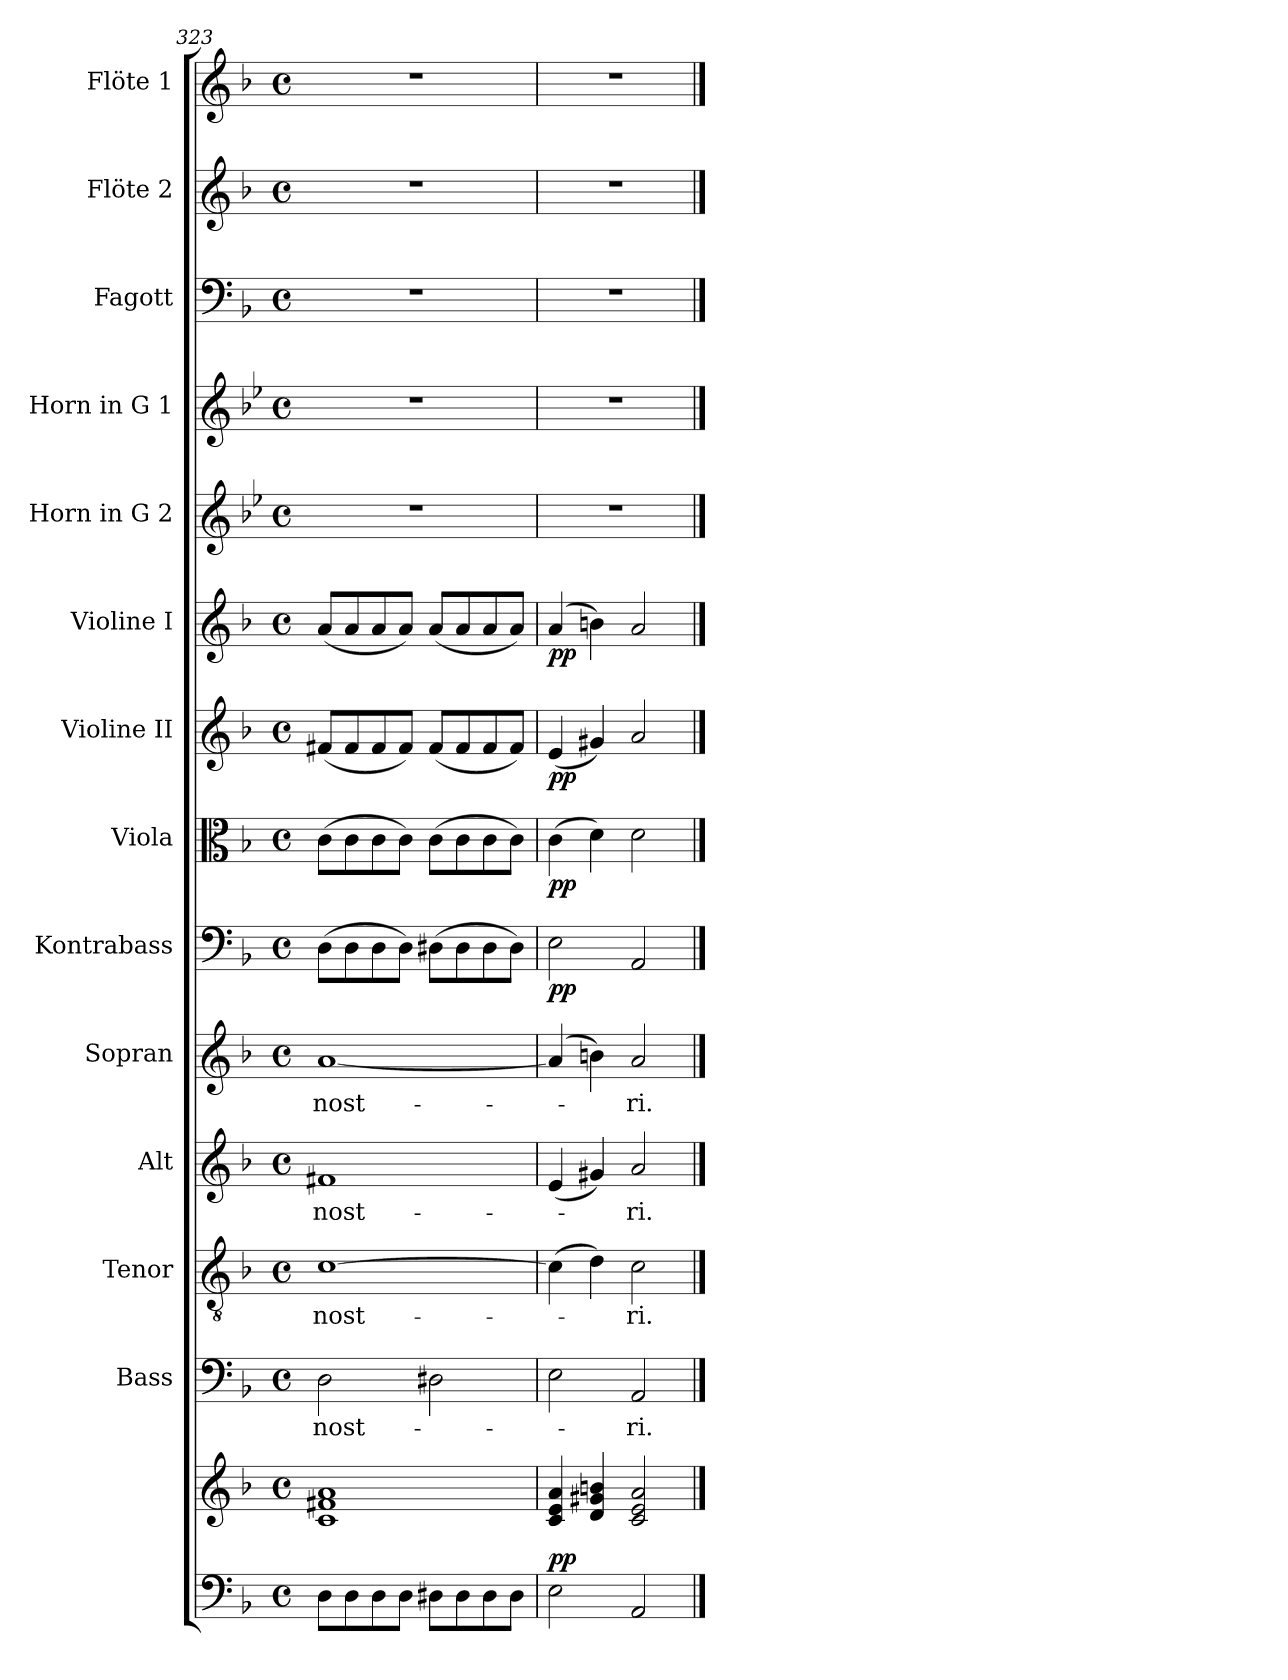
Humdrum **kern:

**kern	**kern	**dynam	**kern	**text	**kern	**text	**kern	**text	**kern	**text	**kern	**dynam	**kern	**dynam	**kern	**dynam	**kern	**dynam	**kern	**kern	**kern	**kern	**kern
*part14	*part14	*part14	*part13	*part13	*part12	*part12	*part11	*part11	*part10	*part10	*part9	*part9	*part8	*part8	*part7	*part7	*part6	*part6	*part5	*part4	*part3	*part2	*part1
*staff15	*staff14	*staff14/15	*staff13	*staff13	*staff12	*staff12	*staff11	*staff11	*staff10	*staff10	*staff9	*staff9	*staff8	*staff8	*staff7	*staff7	*staff6	*staff6	*staff5	*staff4	*staff3	*staff2	*staff1
*	*	*	*I"Bass	*	*I"Tenor	*	*I"Alt	*	*I"Sopran	*	*I"Kontrabass	*	*I"Viola	*	*I"Violine II	*	*I"Violine I	*	*I"Horn in G 2	*I"Horn in G 1	*I"Fagott	*I"Flöte 2	*I"Flöte 1
*	*	*	*I'B.	*	*I'T.	*	*I'A.	*	*I'S.	*	*I'Kb.	*	*I'Vla.	*	*I'Vl. II	*	*I'Vl. I	*	*	*	*I'Fg.	*I'Fl. 2	*I'Fl. 1
*clefF4	*clefG2	*	*clefF4	*	*clefGv2	*	*clefG2	*	*clefG2	*	*clefF4	*	*clefC3	*	*clefG2	*	*clefG2	*	*clefG2	*clefG2	*clefF4	*clefG2	*clefG2
*	*	*	*	*	*	*	*	*	*	*	*ITrd7c12	*	*	*	*	*	*	*	*ITrd3c5	*ITrd3c5	*	*	*
*k[b-]	*k[b-]	*	*k[b-]	*	*k[b-]	*	*k[b-]	*	*k[b-]	*	*k[b-]	*	*k[b-]	*	*k[b-]	*	*k[b-]	*	*k[b-]	*k[b-]	*k[b-]	*k[b-]	*k[b-]
*F:	*F:	*	*F:	*	*F:	*	*F:	*	*F:	*	*F:	*	*F:	*	*F:	*	*F:	*	*F:	*F:	*F:	*F:	*F:
*M4/4	*M4/4	*	*M4/4	*	*M4/4	*	*M4/4	*	*M4/4	*	*M4/4	*	*M4/4	*	*M4/4	*	*M4/4	*	*M4/4	*M4/4	*M4/4	*M4/4	*M4/4
*met(c)	*met(c)	*	*met(c)	*	*met(c)	*	*met(c)	*	*met(c)	*	*met(c)	*	*met(c)	*	*met(c)	*	*met(c)	*	*met(c)	*met(c)	*met(c)	*met(c)	*met(c)
=323	=323	=323	=323	=323	=323	=323	=323	=323	=323	=323	=323	=323	=323	=323	=323	=323	=323	=323	=323	=323	=323	=323	=323
!	!	!	!	!LO:LY:b	!	!LO:LY:b	!	!LO:LY:b	!	!LO:LY:b	!	!	!	!	!	!	!	!	!	!	!	!	!
8D\L	1c 1f#X 1a	.	2D\	nost-	[1c	nost-	1f#X	nost-	[1a	nost-	(>8DD\L	.	(>8c\L	.	(<8f#X/L	.	(<8a/L	.	1r	1r	1r	1r	1r
8D\	.	.	.	.	.	.	.	.	.	.	8DD\	.	8c\	.	8f#/	.	8a/	.	.	.	.	.	.
8D\	.	.	.	.	.	.	.	.	.	.	8DD\	.	8c\	.	8f#/	.	8a/	.	.	.	.	.	.
8D\J	.	.	.	.	.	.	.	.	.	.	8DD\J)	.	8c\J)	.	8f#/J)	.	8a/J)	.	.	.	.	.	.
8D#X\L	.	.	2D#X\	.	.	.	.	.	.	.	(>8DD#X\L	.	(>8c\L	.	(<8f#/L	.	(<8a/L	.	.	.	.	.	.
8D#\	.	.	.	.	.	.	.	.	.	.	8DD#\	.	8c\	.	8f#/	.	8a/	.	.	.	.	.	.
8D#\	.	.	.	.	.	.	.	.	.	.	8DD#\	.	8c\	.	8f#/	.	8a/	.	.	.	.	.	.
8D#\J	.	.	.	.	.	.	.	.	.	.	8DD#\J)	.	8c\J)	.	8f#/J)	.	8a/J)	.	.	.	.	.	.
=324	=324	=324	=324	=324	=324	=324	=324	=324	=324	=324	=324	=324	=324	=324	=324	=324	=324	=324	=324	=324	=324	=324	=324
!	!	!LO:DY:a=2	!	!	!	!	!	!	!	!	!	!LO:DY:b	!	!LO:DY:b	!	!LO:DY:b	!	!LO:DY:b	!	!	!	!	!
2E\	4c/ 4e/ 4a/	pp	2E\	.	(>4c\]	.	(<4e/	.	(4a/]	.	2EE\	pp	(>4c\	pp	(<4e/	pp	(4a/	pp	1r	1r	1r	1r	1r
.	4d/ 4g#X/ 4bn/	.	.	.	4d\)	.	4g#X/)	.	4bn\)	.	.	.	4d\)	.	4g#X/)	.	4bn\)	.	.	.	.	.	.
!	!	!	!	!LO:LY:b	!	!LO:LY:b	!	!LO:LY:b	!	!LO:LY:b	!	!	!	!	!	!	!	!	!	!	!	!	!
2AA/	2c/ 2e/ 2a/	.	2AA/	-ri.	2c\	-ri.	2a/	-ri.	2a/	-ri.	2AAA/	.	2d\	.	2a/	.	2a/	.	.	.	.	.	.
==	==	==	==	==	==	==	==	==	==	==	==	==	==	==	==	==	==	==	==	==	==	==	==
*-	*-	*-	*-	*-	*-	*-	*-	*-	*-	*-	*-	*-	*-	*-	*-	*-	*-	*-	*-	*-	*-	*-	*-
